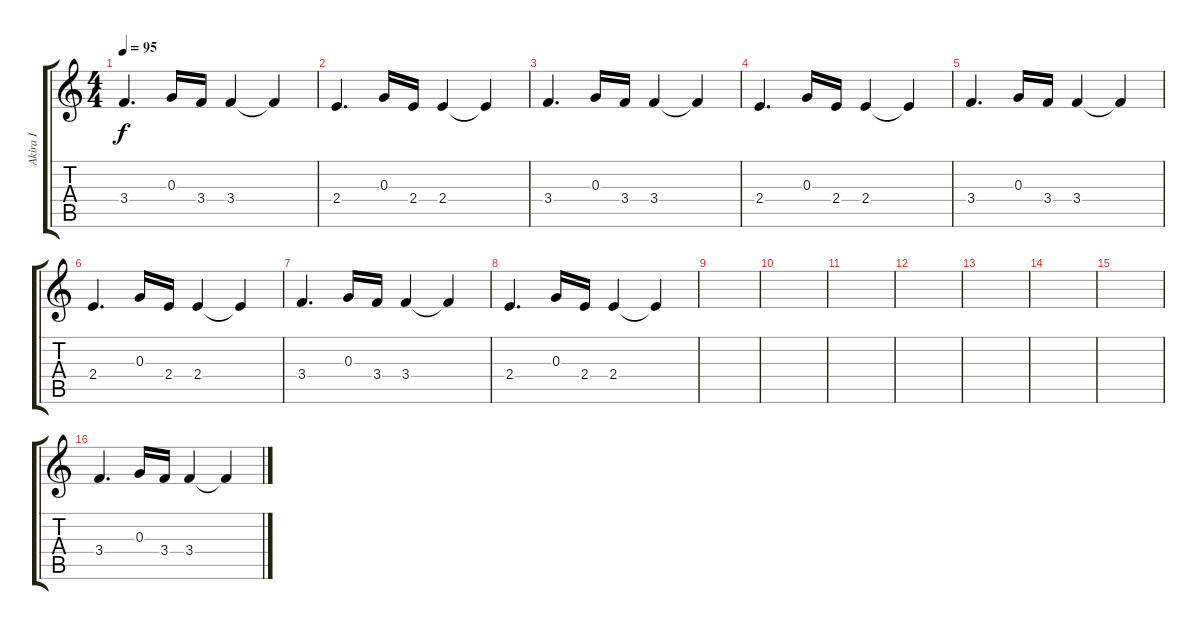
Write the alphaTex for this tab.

\track ("Akira I" "Akira I") {instrument acousticguitarsteel}
\staff {score tabs}
\tuning (E4 B3 G3 D3 A2 E2) {hide}
\ts (4 4)
\tempo 95
\clef g2
\ks c
3.4.4{d dy f instrument acousticguitarsteel} 0.3.16 3.4.16 3.4.4 3.4{t}.4 |
2.4.4{d} 0.3.16 2.4.16 2.4.4 2.4{t}.4 |
3.4.4{d instrument acousticguitarsteel} 0.3.16 3.4.16 3.4.4 3.4{t}.4 |
2.4.4{d} 0.3.16 2.4.16 2.4.4 2.4{t}.4 |
3.4.4{d instrument acousticguitarsteel} 0.3.16 3.4.16 3.4.4 3.4{t}.4 |
2.4.4{d} 0.3.16 2.4.16 2.4.4 2.4{t}.4 |
3.4.4{d instrument acousticguitarsteel} 0.3.16 3.4.16 3.4.4 3.4{t}.4 |
2.4.4{d} 0.3.16 2.4.16 2.4.4 2.4{t}.4 |
|
|
|
|
|
|
|
3.4.4{d} 0.3.16 3.4.16 3.4.4 3.4{t}.4
